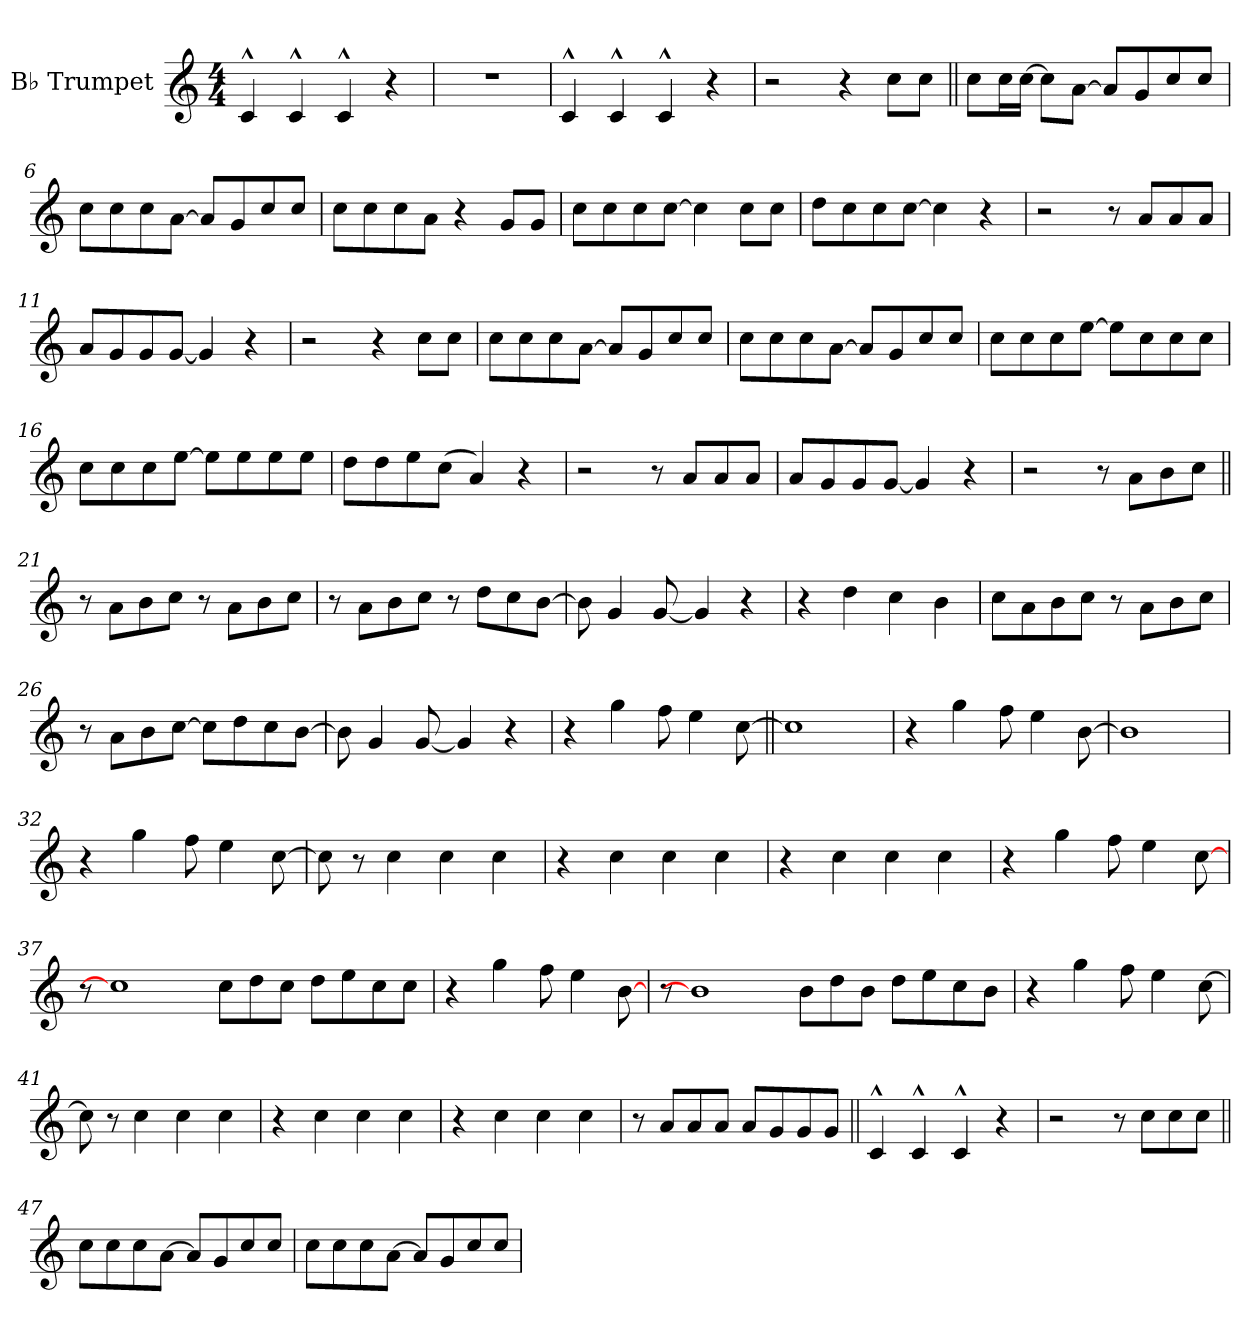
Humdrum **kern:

**kern
*part1
*staff1
*I"B♭ Trumpet
*I'B♭ Tp.
*clefG2
*ITrd1c2
*k[b-e-]
*M4/4
=1
4B-^^!
4B-^^!
4B-^^!
4r
=2
1r
=3
4B-^^!
4B-^^!
4B-^^!
4r
=4
2r
4r
8b-L
8b-J
=5||
8b-L
16b-L
[16b-JJ
8b-L]
[8gJ
8gL]
8f
8b-
8b-J
=6
8b-L
8b-
8b-
[8gJ
8gL]
8f
8b-
8b-J
=7
8b-L
8b-
8b-
8gJ
4r
8fL
8fJ
=8
8b-L
8b-
8b-
[8b-J
4b-]
8b-L
8b-J
=9
8ccL
8b-
8b-
[8b-J
4b-]
4r
=10
2r
8r
8gL
8g
8gJ
=11
8gL
8f
8f
[8fJ
4f]
4r
=12
2r
4r
8b-L
8b-J
=13
8b-L
8b-
8b-
[8gJ
8gL]
8f
8b-
8b-J
=14
8b-L
8b-
8b-
[8gJ
8gL]
8f
8b-
8b-J
=15
8b-L
8b-
8b-
[8ddJ
8ddL]
8b-
8b-
8b-J
=16
8b-L
8b-
8b-
[8ddJ
8ddL]
8dd
8dd
8ddJ
=17
8ccL
8cc
8dd
(>8b-J
4g)
4r
=18
2r
8r
8gL
8g
8gJ
=19
8gL
8f
8f
[8fJ
4f]
4r
=20
2r
8r
8gL
8a
8b-J
=21||
8r
8gL
8a
8b-J
8r
8gL
8a
8b-J
=22
8r
8gL
8a
8b-J
8r
8ccL
8b-
[8aJ
=23
8a]
4f
[8f
4f]
4r
=24
4r
4cc
4b-
4a
=25
8b-L
8g
8a
8b-J
8r
8gL
8a
8b-J
=26
8r
8gL
8a
[8b-J
8b-L]
8cc
8b-
[8aJ
=27
8a]
4f
[8f
4f]
4r
=28
4r
4ff
8ee-
4dd
[8b-
=29||
1b-]
=30
4r
4ff
8ee-
4dd
[8a
=31
1a]
=32
4r
4ff
8ee-
4dd
[8b-
=33
8b-]
8r
4b-
4b-
4b-
=34
4r
4b-
4b-
4b-
=35
4r
4b-
4b-
4b-
=36
4r
4ff
8ee-
4dd
[8b-
=37
8r
1b-]
8b-!L
8cc!
8b-!J
8cc!L
8dd!
8b-!
8b-!J
=38
4r
4ff
8ee-
4dd
[8a
=39
8r
1a]
8a!L
8cc!
8a!J
8cc!L
8dd!
8b-!
8a!J
=40
4r
4ff
8ee-
4dd
[8b-
=41
8b-]
8r
4b-
4b-
4b-
=42
4r
4b-
4b-
4b-
=43
4r
4b-
4b-
4b-
=44
8r
8gL
8g
8gJ
8gL
8f
8f
8fJ
=45||
4B-^^!
4B-^^!
4B-^^!
4r
=46
2r
8r
8b-L
8b-
8b-J
=47||
8b-L
8b-
8b-
[8gJ
8gL]
8f
8b-
8b-J
=48
8b-L
8b-
8b-
[8gJ
8gL]
8f
8b-
8b-J
=
*-
